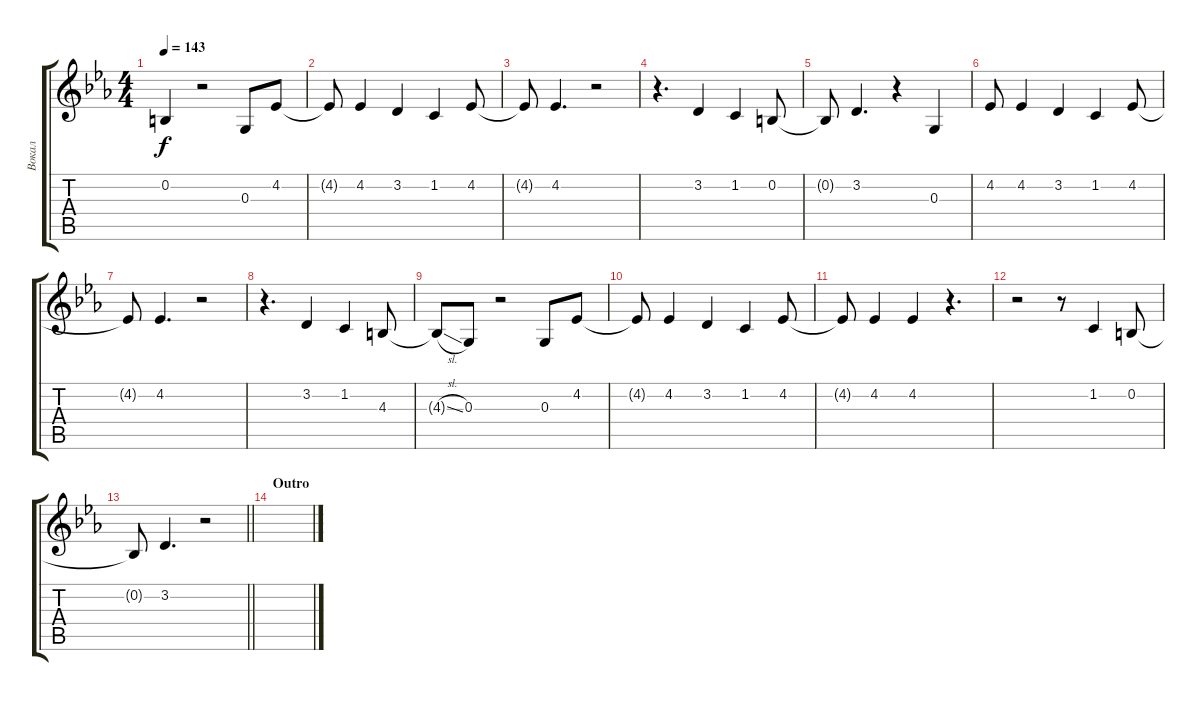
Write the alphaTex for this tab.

\track ("Вокал" "Вокал") {instrument trumpet}
\staff {score tabs}
\tuning (E4 B3 G3 D3 A2 E2) {hide}
\ts (4 4)
\tempo 143
\clef g2
\ks cminor
0.2{t}.4{dy f} r.2 0.3.8 4.2.8 |
4.2{t}.8 4.2.4 3.2.4 1.2.4 4.2.8 |
4.2{t}.8 4.2.4{d} r.2 |
r.4{d} 3.2.4 1.2.4 0.2.8 |
0.2{t}.8 3.2.4{d} r.4 0.3.4 |
4.2.8 4.2.4 3.2.4 1.2.4 4.2.8 |
4.2{t}.8 4.2.4{d} r.2 |
r.4{d} 3.2.4 1.2.4 4.3.8 |
4.3{sl t}.8 0.3.8 r.2 0.3.8 4.2.8 |
4.2{t}.8 4.2.4 3.2.4 1.2.4 4.2.8 |
4.2{t}.8 4.2.4 4.2.4 r.4{d} |
r.2 r.8 1.2.4 0.2.8 |
\barLineRight lightlight
0.2{t}.8 3.2.4{d} r.2 |
\section ("" "Outro")
